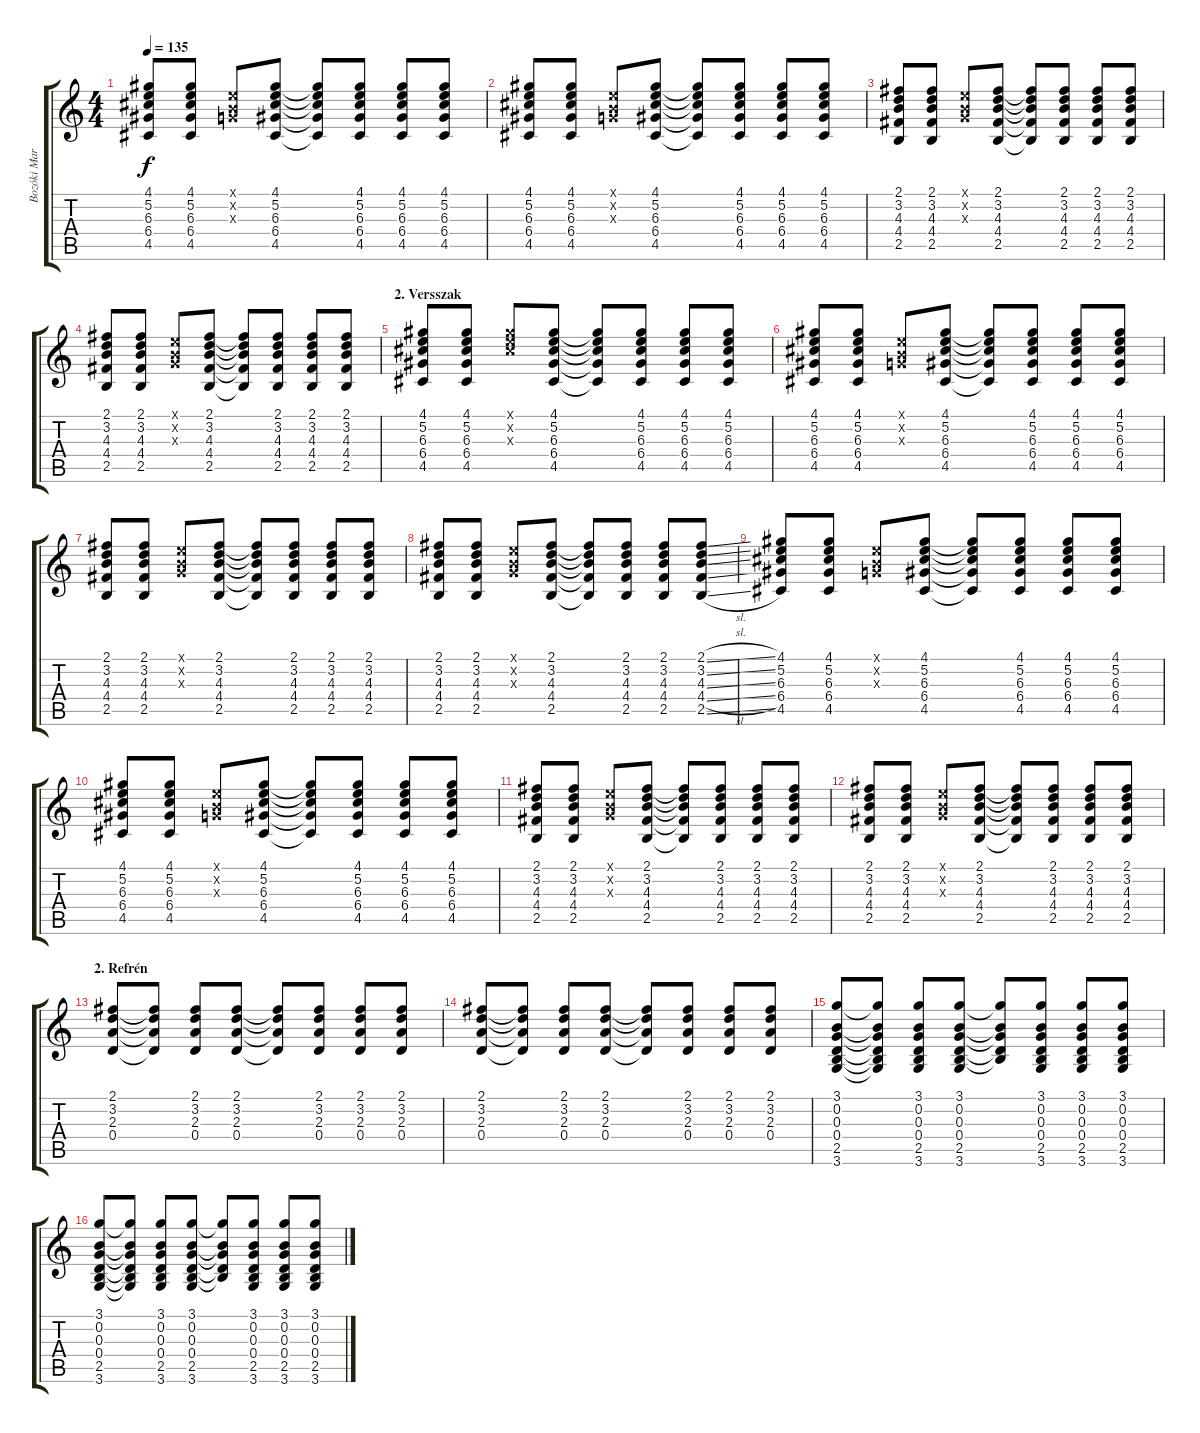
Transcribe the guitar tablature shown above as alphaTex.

\track ("Bozóki Marcell - Elektromos Gitár" "Bozóki Mar") {instrument electricguitarclean}
\staff {score tabs}
\tuning (E4 B3 G3 D3 A2 E2) {hide}
\ts (4 4)
\tempo 135
\clef g2
\ks c
(4.1 5.2 6.3 6.4 4.5).8{dy f} (4.1 5.2 6.3 6.4 4.5).8 (0.1{x} 0.2{x} 0.3{x}).8 (4.1 5.2 6.3 6.4 4.5).8 (4.1{t} 5.2{t} 6.3{t} 6.4{t} 4.5{t}).8 (4.1 5.2 6.3 6.4 4.5).8 (4.1 5.2 6.3 6.4 4.5).8 (4.1 5.2 6.3 6.4 4.5).8 |
(4.1 5.2 6.3 6.4 4.5).8 (4.1 5.2 6.3 6.4 4.5).8 (0.1{x} 0.2{x} 0.3{x}).8 (4.1 5.2 6.3 6.4 4.5).8 (4.1{t} 5.2{t} 6.3{t} 6.4{t} 4.5{t}).8 (4.1 5.2 6.3 6.4 4.5).8 (4.1 5.2 6.3 6.4 4.5).8 (4.1 5.2 6.3 6.4 4.5).8 |
(2.1 3.2 4.3 4.4 2.5).8 (2.1 3.2 4.3 4.4 2.5).8 (0.1{x} 0.2{x} 0.3{x}).8 (2.1 3.2 4.3 4.4 2.5).8 (2.1{t} 3.2{t} 4.3{t} 4.4{t} 2.5{t}).8 (2.1 3.2 4.3 4.4 2.5).8 (2.1 3.2 4.3 4.4 2.5).8 (2.1 3.2 4.3 4.4 2.5).8 |
(2.1 3.2 4.3 4.4 2.5).8 (2.1 3.2 4.3 4.4 2.5).8 (0.1{x} 0.2{x} 0.3{x}).8 (2.1 3.2 4.3 4.4 2.5).8 (2.1{t} 3.2{t} 4.3{t} 4.4{t} 2.5{t}).8 (2.1 3.2 4.3 4.4 2.5).8 (2.1 3.2 4.3 4.4 2.5).8 (2.1 3.2 4.3 4.4 2.5).8 |
\section ("" "2. Versszak")
(4.1 5.2 6.3 6.4 4.5).8 (4.1 5.2 6.3 6.4 4.5).8 (4.1{x} 5.2{x} 6.3{x}).8 (4.1 5.2 6.3 6.4 4.5).8 (4.1{t} 5.2{t} 6.3{t} 6.4{t} 4.5{t}).8 (4.1 5.2 6.3 6.4 4.5).8 (4.1 5.2 6.3 6.4 4.5).8 (4.1 5.2 6.3 6.4 4.5).8 |
(4.1 5.2 6.3 6.4 4.5).8 (4.1 5.2 6.3 6.4 4.5).8 (0.1{x} 0.2{x} 0.3{x}).8 (4.1 5.2 6.3 6.4 4.5).8 (4.1{t} 5.2{t} 6.3{t} 6.4{t} 4.5{t}).8 (4.1 5.2 6.3 6.4 4.5).8 (4.1 5.2 6.3 6.4 4.5).8 (4.1 5.2 6.3 6.4 4.5).8 |
(2.1 3.2 4.3 4.4 2.5).8 (2.1 3.2 4.3 4.4 2.5).8 (0.1{x} 0.2{x} 0.3{x}).8 (2.1 3.2 4.3 4.4 2.5).8 (2.1{t} 3.2{t} 4.3{t} 4.4{t} 2.5{t}).8 (2.1 3.2 4.3 4.4 2.5).8 (2.1 3.2 4.3 4.4 2.5).8 (2.1 3.2 4.3 4.4 2.5).8 |
(2.1 3.2 4.3 4.4 2.5).8 (2.1 3.2 4.3 4.4 2.5).8 (0.1{x} 0.2{x} 0.3{x}).8 (2.1 3.2 4.3 4.4 2.5).8 (2.1{t} 3.2{t} 4.3{t} 4.4{t} 2.5{t}).8 (2.1 3.2 4.3 4.4 2.5).8 (2.1 3.2 4.3 4.4 2.5).8 (2.1{sl} 3.2{sl} 4.3{sl} 4.4{sl} 2.5{sl}).8 |
(4.1 5.2 6.3 6.4 4.5).8 (4.1 5.2 6.3 6.4 4.5).8 (0.1{x} 0.2{x} 0.3{x}).8 (4.1 5.2 6.3 6.4 4.5).8 (4.1{t} 5.2{t} 6.3{t} 6.4{t} 4.5{t}).8 (4.1 5.2 6.3 6.4 4.5).8 (4.1 5.2 6.3 6.4 4.5).8 (4.1 5.2 6.3 6.4 4.5).8 |
(4.1 5.2 6.3 6.4 4.5).8 (4.1 5.2 6.3 6.4 4.5).8 (0.1{x} 0.2{x} 0.3{x}).8 (4.1 5.2 6.3 6.4 4.5).8 (4.1{t} 5.2{t} 6.3{t} 6.4{t} 4.5{t}).8 (4.1 5.2 6.3 6.4 4.5).8 (4.1 5.2 6.3 6.4 4.5).8 (4.1 5.2 6.3 6.4 4.5).8 |
(2.1 3.2 4.3 4.4 2.5).8 (2.1 3.2 4.3 4.4 2.5).8 (0.1{x} 0.2{x} 0.3{x}).8 (2.1 3.2 4.3 4.4 2.5).8 (2.1{t} 3.2{t} 4.3{t} 4.4{t} 2.5{t}).8 (2.1 3.2 4.3 4.4 2.5).8 (2.1 3.2 4.3 4.4 2.5).8 (2.1 3.2 4.3 4.4 2.5).8 |
(2.1 3.2 4.3 4.4 2.5).8 (2.1 3.2 4.3 4.4 2.5).8 (0.1{x} 0.2{x} 0.3{x}).8 (2.1 3.2 4.3 4.4 2.5).8 (2.1{t} 3.2{t} 4.3{t} 4.4{t} 2.5{t}).8 (2.1 3.2 4.3 4.4 2.5).8 (2.1 3.2 4.3 4.4 2.5).8 (2.1 3.2 4.3 4.4 2.5).8 |
\section ("" "2. Refrén")
(2.1 3.2 2.3 0.4).8 (2.1{t} 3.2{t} 2.3{t} 0.4{t}).8 (2.1 3.2 2.3 0.4).8 (2.1 3.2 2.3 0.4).8 (2.1{t} 3.2{t} 2.3{t} 0.4{t}).8 (2.1 3.2 2.3 0.4).8 (2.1 3.2 2.3 0.4).8 (2.1 3.2 2.3 0.4).8 |
(2.1 3.2 2.3 0.4).8 (2.1{t} 3.2{t} 2.3{t} 0.4{t}).8 (2.1 3.2 2.3 0.4).8 (2.1 3.2 2.3 0.4).8 (2.1{t} 3.2{t} 2.3{t} 0.4{t}).8 (2.1 3.2 2.3 0.4).8 (2.1 3.2 2.3 0.4).8 (2.1 3.2 2.3 0.4).8 |
(3.1 0.2 0.3 0.4 2.5 3.6).8 (3.1{t} 0.2{t} 0.3{t} 0.4{t} 2.5{t} 3.6{t}).8 (3.1 0.2 0.3 0.4 2.5 3.6).8 (3.1 0.2 0.3 0.4 2.5 3.6).8 (3.1{t} 0.2{t} 0.3{t} 0.4{t} 2.5{t}).8 (3.1 0.2 0.3 0.4 2.5 3.6).8 (3.1 0.2 0.3 0.4 2.5 3.6).8 (3.1 0.2 0.3 0.4 2.5 3.6).8 |
(3.1 0.2 0.3 0.4 2.5 3.6).8 (3.1{t} 0.2{t} 0.3{t} 0.4{t} 2.5{t} 3.6{t}).8 (3.1 0.2 0.3 0.4 2.5 3.6).8 (3.1 0.2 0.3 0.4 2.5 3.6).8 (3.1{t} 0.2{t} 0.3{t} 0.4{t} 2.5{t}).8 (3.1 0.2 0.3 0.4 2.5 3.6).8 (3.1 0.2 0.3 0.4 2.5 3.6).8 (3.1 0.2 0.3 0.4 2.5 3.6).8
